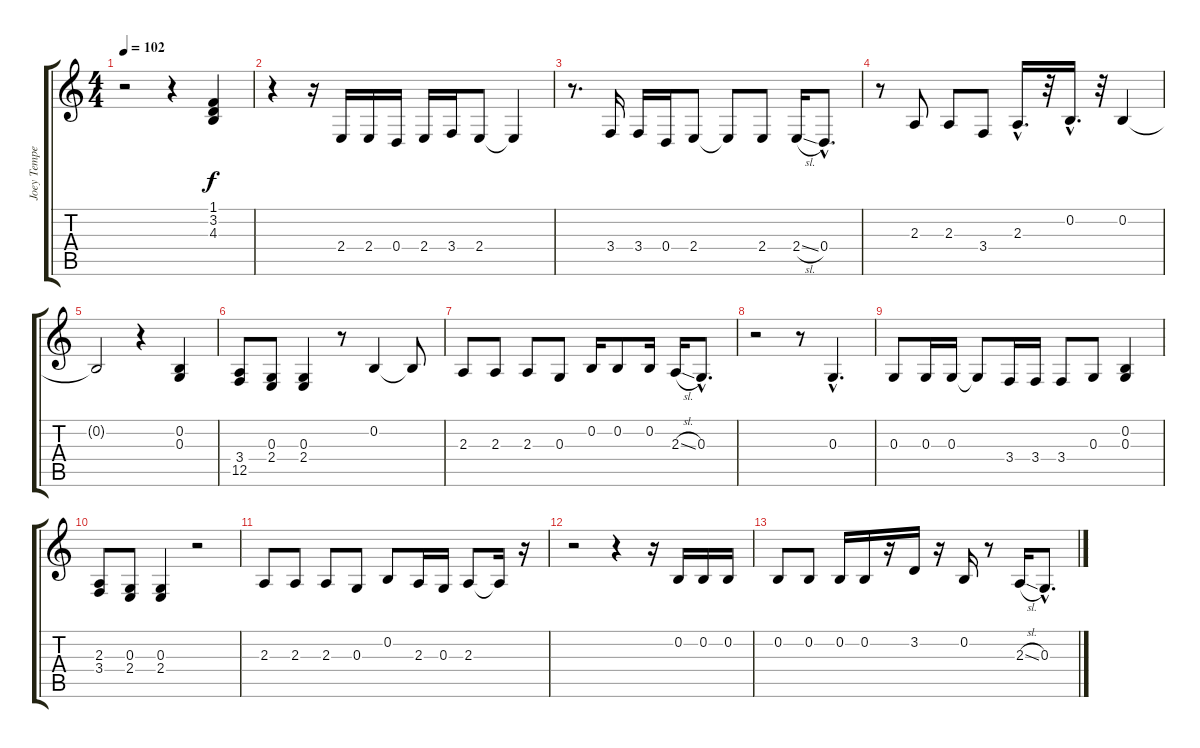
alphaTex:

\track ("Joey Tempest" "Joey Tempe") {instrument lead6voice}
\staff {score tabs}
\tuning (E4 B3 G3 D3 A2 E2) {hide}
\ts (4 4)
\tempo 102
\clef g2
\ks c
r.2{dy f} r.4 (1.1 3.2 4.3).4 |
r.4 r.16 2.4.16 2.4.16 0.4.16 2.4.16 3.4.16 2.4.8 2.4{t}.4 |
r.8{d} 3.4.16 3.4.16 0.4.16 2.4.8 2.4{t}.8 2.4.8 2.4{sl}.16 0.4{hac}.8{d} |
r.8 2.3.8 2.3.8 3.4.8 2.3{hac}.16{d} r.32 0.2{hac}.16{d} r.32 0.2.4 |
0.2{t}.2 r.4 (0.2 0.3).4 |
(3.4 12.5).8 (0.3 2.4).8 (0.3 2.4).4 r.8 0.2.4 0.2{t}.8 |
2.3.8 2.3.8 2.3.8 0.3.8 0.2.16 0.2.8 0.2.16 2.3{sl}.16 0.3{hac}.8{d} |
r.2 r.8 0.3{hac}.4{d} |
0.3.8 0.3.16 0.3.16 0.3{t}.8 3.4.16 3.4.16 3.4.8 0.3.8 (0.2 0.3).4 |
(2.3 3.4).8 (0.3 2.4).8 (0.3 2.4).4 r.2 |
2.3.8 2.3.8 2.3.8 0.3.8 0.2.8 2.3.16 0.3.16 2.3.8 2.3{t}.16 r.16 |
r.2 r.4 r.16 0.2.16 0.2.16 0.2.16 |
0.2.8 0.2.8 0.2.16 0.2.16 r.16 3.2.16 r.16 0.2.16 r.8 2.3{sl}.16 0.3{hac}.8{d}
